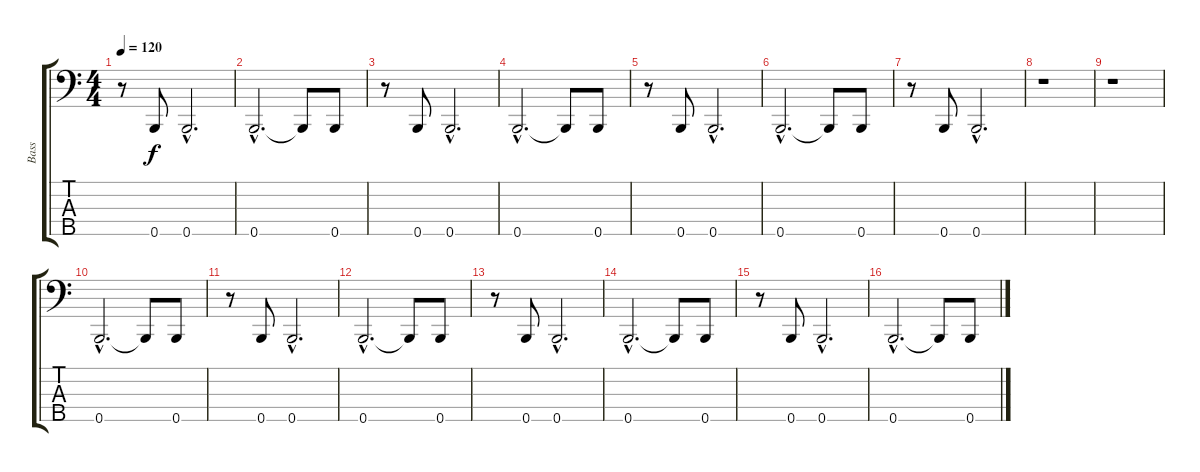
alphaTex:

\track ("Bass" "Bass") {instrument electricbasspick}
\staff {score tabs}
\tuning (G2 D2 A1 E1 B0) {hide}
\ts (4 4)
\tempo 120
\clef f4
\ks c
r.8{dy f} 0.5.8 0.5{hac}.2{d} |
0.5{hac}.2{d} 0.5{t}.8 0.5.8 |
r.8 0.5.8 0.5{hac}.2{d} |
0.5{hac}.2{d} 0.5{t}.8 0.5.8 |
r.8 0.5.8 0.5{hac}.2{d} |
0.5{hac}.2{d} 0.5{t}.8 0.5.8 |
r.8 0.5.8 0.5{hac}.2{d} |
r.1 |
r.1 |
\section ("" "")
0.5{hac}.2{d} 0.5{t}.8 0.5.8 |
r.8 0.5.8 0.5{hac}.2{d} |
0.5{hac}.2{d} 0.5{t}.8 0.5.8 |
r.8 0.5.8 0.5{hac}.2{d} |
0.5{hac}.2{d} 0.5{t}.8 0.5.8 |
r.8 0.5.8 0.5{hac}.2{d} |
0.5{hac}.2{d} 0.5{t}.8 0.5.8
